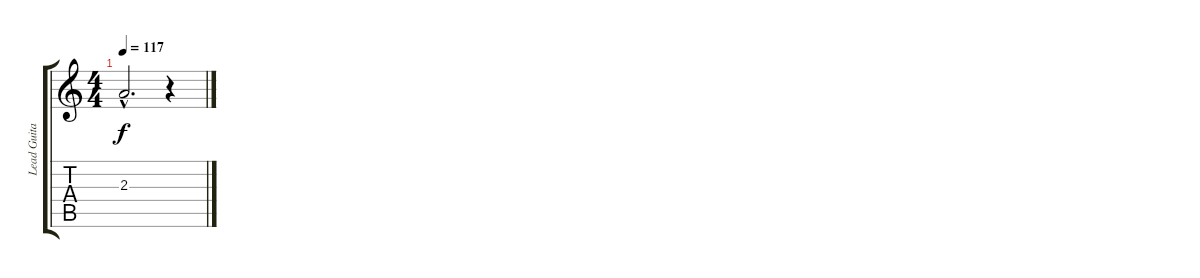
\track ("Lead Guitar" "Lead Guita") {instrument distortionguitar}
\staff {score tabs}
\tuning (E4 B3 G3 D3 A2 E2) {hide}
\ts (4 4)
\tempo 117
\clef g2
\ks c
2.3{hac t}.2{d dy f} r.4
